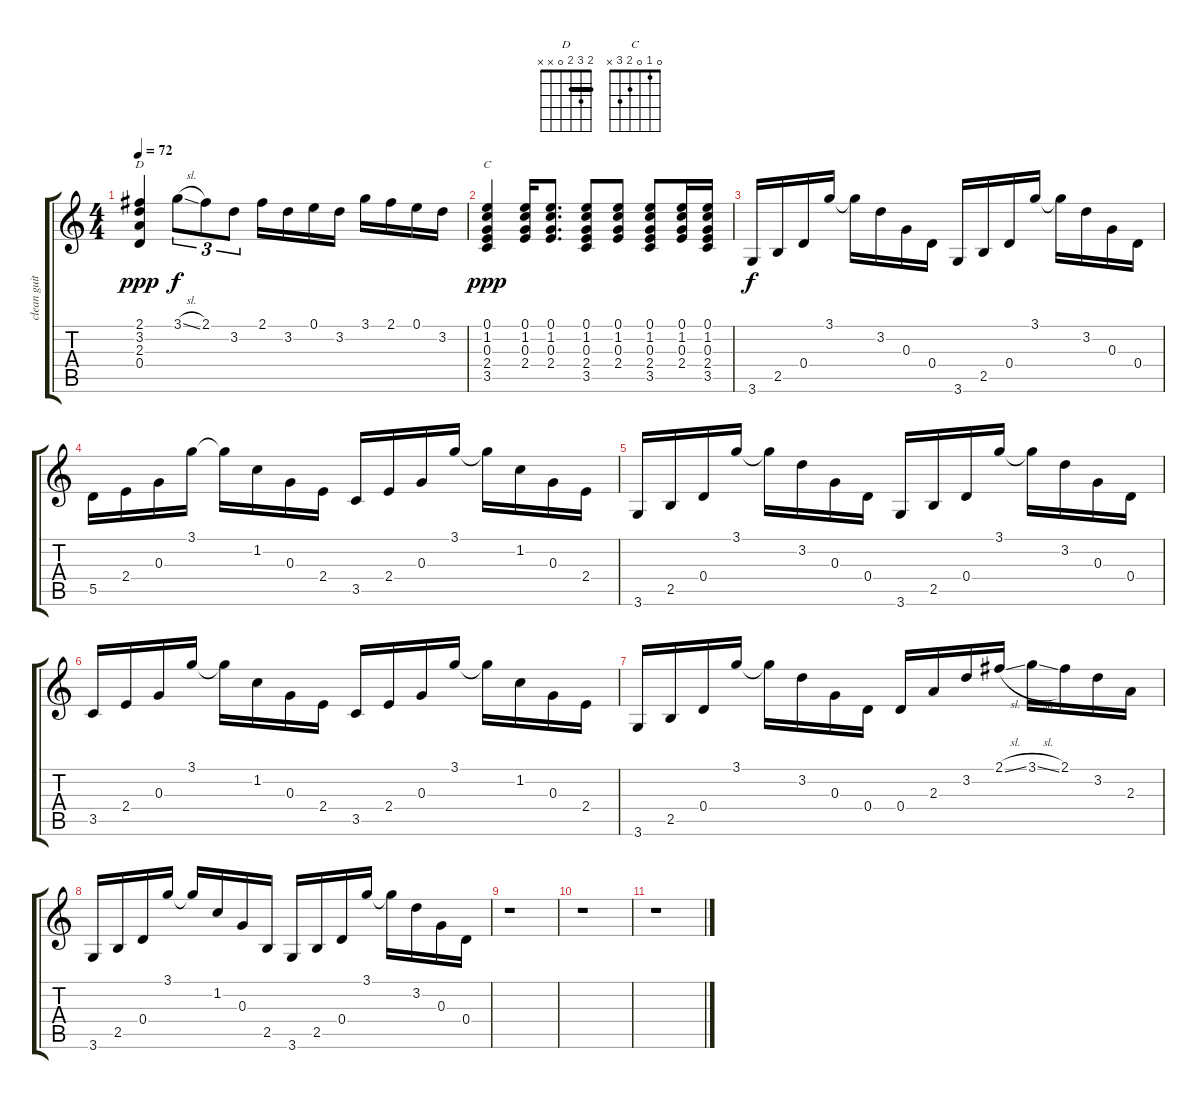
\track ("clean guitar" "clean guit") {instrument electricguitarclean}
\staff {score tabs}
\tuning (E4 B3 G3 D3 A2 E2) {hide}
\chord ("D" 2 3 2 0 x x) {barre 2}
\chord ("C" 0 1 0 2 3 x)
\ts (4 4)
\tempo 72
\clef g2
\ks c
(2.1 3.2 2.3 0.4).4{ch "D" dy ppp} 3.1{sl}.8{tu (3 2) dy f} 2.1.8{tu (3 2)} 3.2.8{tu (3 2)} 2.1.16 3.2.16 0.1.16 3.2.16 3.1.16 2.1.16 0.1.16 3.2.16 |
(0.1 1.2 0.3 2.4 3.5).4{ch "C" dy ppp} (0.1 1.2 0.3 2.4).16 (0.1 1.2 0.3 2.4).8{d} (0.1 1.2 0.3 2.4 3.5).8 (0.1 1.2 0.3 2.4).8 (0.1 1.2 0.3 2.4 3.5).8 (0.1 1.2 0.3 2.4).16 (0.1 1.2 0.3 2.4 3.5).16 |
3.6.16{dy f} 2.5.16 0.4.16 3.1.16 3.1{t}.16 3.2.16 0.3.16 0.4.16 3.6.16 2.5.16 0.4.16 3.1.16 3.1{t}.16 3.2.16 0.3.16 0.4.16 |
5.5.16 2.4.16 0.3.16 3.1.16 3.1{t}.16 1.2.16 0.3.16 2.4.16 3.5.16 2.4.16 0.3.16 3.1.16 3.1{t}.16 1.2.16 0.3.16 2.4.16 |
3.6.16 2.5.16 0.4.16 3.1.16 3.1{t}.16 3.2.16 0.3.16 0.4.16 3.6.16 2.5.16 0.4.16 3.1.16 3.1{t}.16 3.2.16 0.3.16 0.4.16 |
3.5.16 2.4.16 0.3.16 3.1.16 3.1{t}.16 1.2.16 0.3.16 2.4.16 3.5.16 2.4.16 0.3.16 3.1.16 3.1{t}.16 1.2.16 0.3.16 2.4.16 |
3.6.16 2.5.16 0.4.16 3.1.16 3.1{t}.16 3.2.16 0.3.16 0.4.16 0.4.16 2.3.16 3.2.16 2.1{sl}.16 3.1{sl}.16 2.1.16 3.2.16 2.3.16 |
3.6.16 2.5.16 0.4.16 3.1.16 3.1{t}.16 1.2.16 0.3.16 2.5.16 3.6.16 2.5.16 0.4.16 3.1.16 3.1{t}.16 3.2.16 0.3.16 0.4.16 |
r.1 |
r.1 |
r.1
